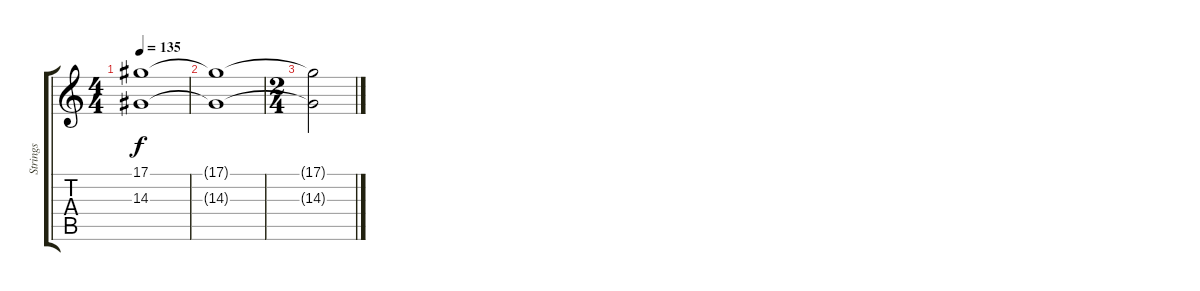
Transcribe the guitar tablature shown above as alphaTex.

\track ("Strings" "Strings") {instrument stringensemble1}
\staff {score tabs}
\tuning (Eb4 Bb3 Gb3 Db3 Ab2 Eb2) {hide}
\ts (4 4)
\tempo 135
\clef g2
\ks c
(17.1{t} 14.3{t}).1{dy f} |
(17.1{t} 14.3{t}).1 |
\ts (2 4)
(17.1{t} 14.3{t}).2
